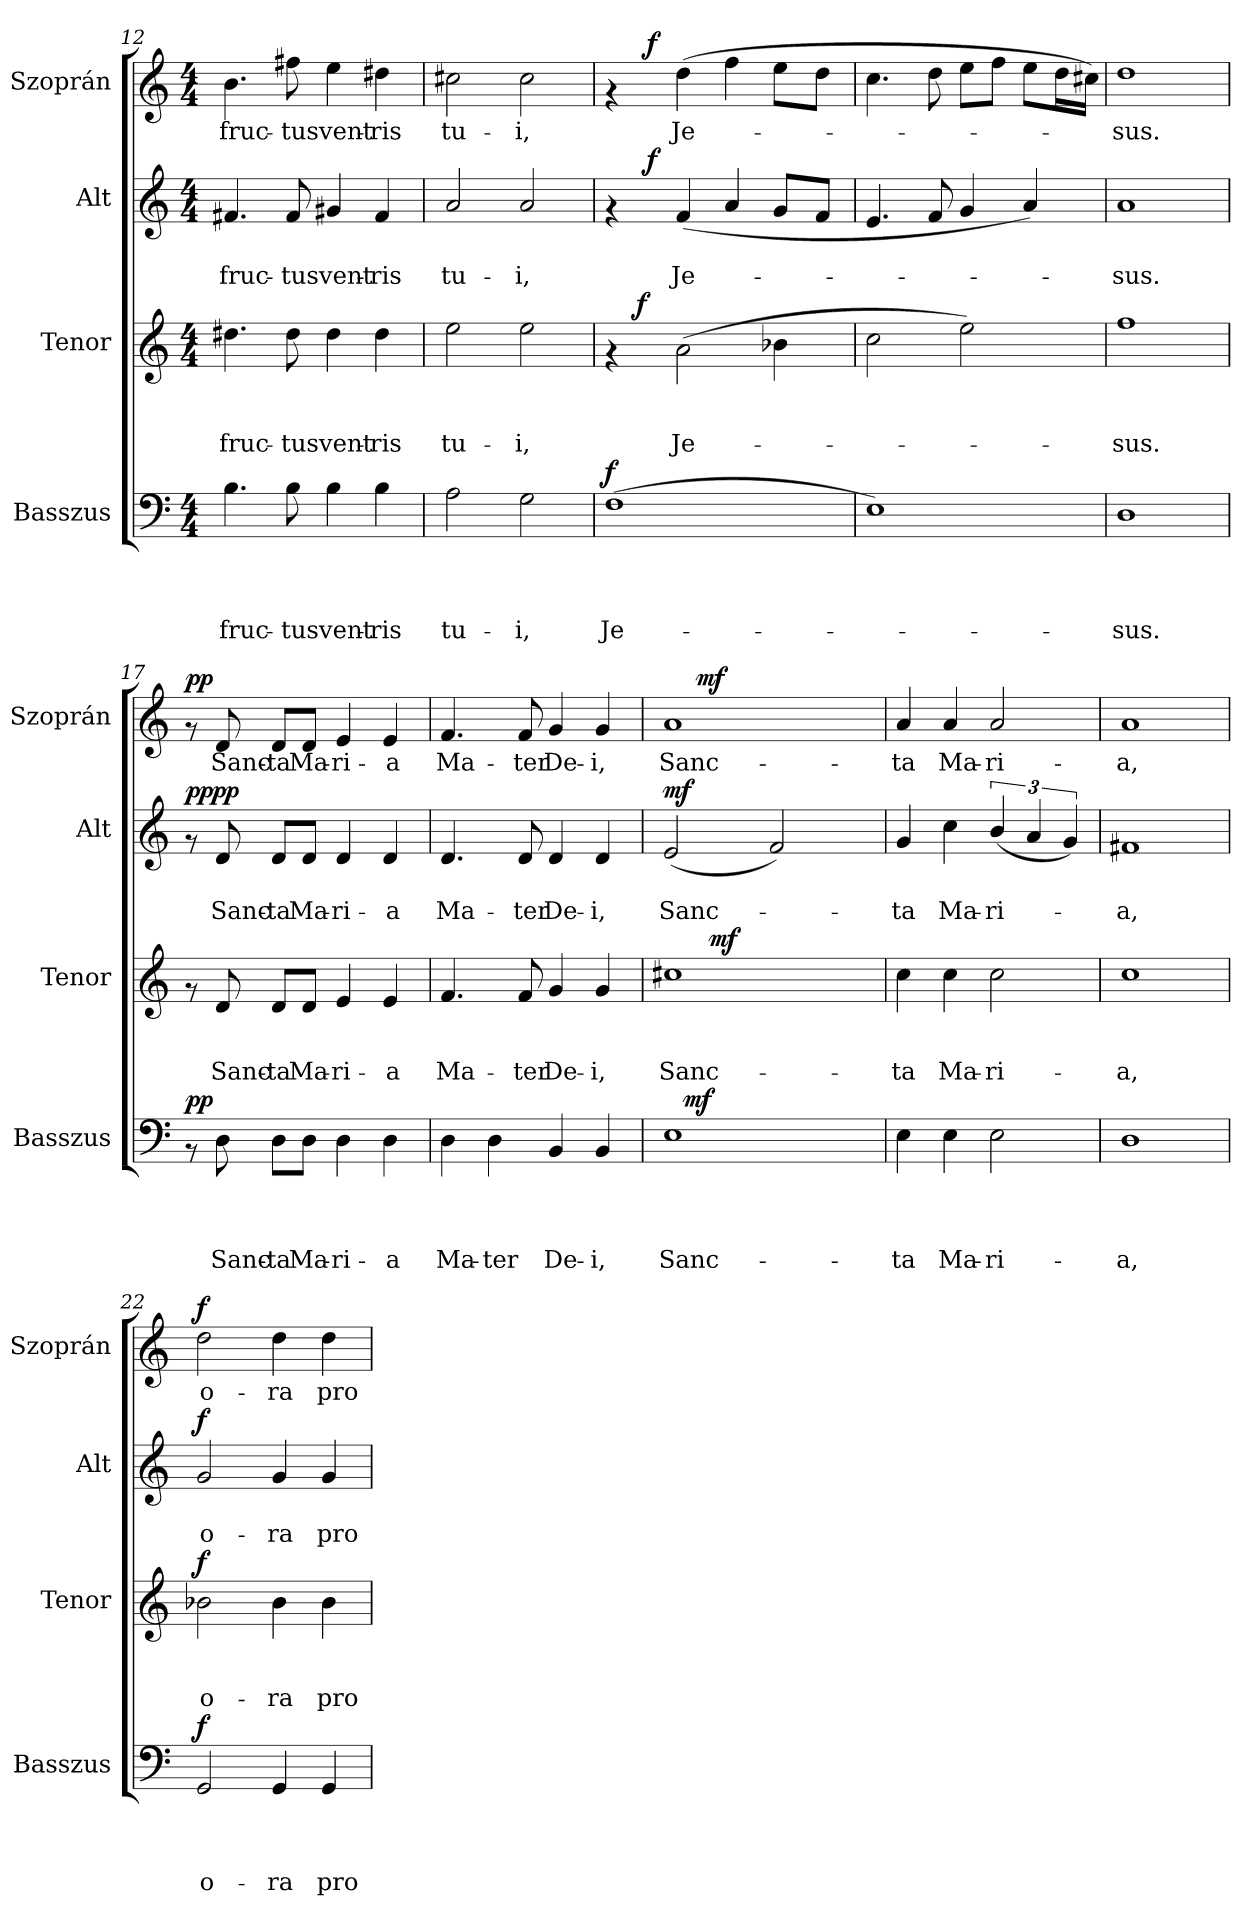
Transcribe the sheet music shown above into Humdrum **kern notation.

**kern	**text	**text	**text	**text	**dynam	**kern	**text	**text	**text	**dynam	**kern	**text	**text	**dynam	**kern	**text	**dynam
*part4	*part4	*part4	*part4	*part4	*part4	*part3	*part3	*part3	*part3	*part3	*part2	*part2	*part2	*part2	*part1	*part1	*part1
*staff4	*staff4	*staff4	*staff4	*staff4	*staff4	*staff3	*staff3	*staff3	*staff3	*staff3	*staff2	*staff2	*staff2	*staff2	*staff1	*staff1	*staff1
*I"Basszus	*	*	*	*	*	*I"Tenor	*	*	*	*	*I"Alt	*	*	*	*I"Szoprán	*	*
*I'Basszus	*	*	*	*	*	*I'Tenor	*	*	*	*	*I'Alt	*	*	*	*I'Szoprán	*	*
*clefF4	*	*	*	*	*	*clefG2	*	*	*	*	*clefG2	*	*	*	*clefG2	*	*
*k[]	*	*	*	*	*	*k[]	*	*	*	*	*k[]	*	*	*	*k[]	*	*
*C:	*	*	*	*	*	*C:	*	*	*	*	*C:	*	*	*	*C:	*	*
*M4/4	*	*	*	*	*	*M4/4	*	*	*	*	*M4/4	*	*	*	*M4/4	*	*
=12	=12	=12	=12	=12	=12	=12	=12	=12	=12	=12	=12	=12	=12	=12	=12	=12	=12
!	!	!	!	!LO:LY:b	!	!	!	!	!LO:LY:b	!	!	!	!LO:LY:b	!	!	!LO:LY:b	!
4.B\	.	.	.	fruc-	.	4.dd#X\	.	.	fruc-	.	4.f#X/	.	fruc-	.	4.b\	fruc-	.
!	!	!	!	!LO:LY:b	!	!	!	!	!LO:LY:b	!	!	!	!LO:LY:b	!	!	!LO:LY:b	!
8B\	.	.	.	-tusvent-	.	8dd#\	.	.	-tusvent-	.	8f#/	.	-tusvent-	.	8ff#X\	-tusvent-	.
4B\	.	.	.	.	.	4dd#\	.	.	.	.	4g#X/	.	.	.	4ee\	.	.
!	!	!	!	!LO:LY:b	!	!	!	!	!LO:LY:b	!	!	!	!LO:LY:b	!	!	!LO:LY:b	!
4B\	.	.	.	-ris	.	4dd#\	.	.	-ris	.	4f#/	.	-ris	.	4dd#X\	-ris	.
!!LO:PB:g=z
=13	=13	=13	=13	=13	=13	=13	=13	=13	=13	=13	=13	=13	=13	=13	=13	=13	=13
!	!	!	!	!LO:LY:b	!	!	!	!	!LO:LY:b	!	!	!	!LO:LY:b	!	!	!LO:LY:b	!
2A\	.	.	.	tu-	.	2ee\	.	.	tu-	.	2a/	.	tu-	.	2cc#X\	tu-	.
!	!	!	!	!LO:LY:b	!	!	!	!	!LO:LY:b	!	!	!	!LO:LY:b	!	!	!LO:LY:b	!
2G\	.	.	.	-i,	.	2ee\	.	.	-i,	.	2a/	.	-i,	.	2cc#\	-i,	.
=14	=14	=14	=14	=14	=14	=14	=14	=14	=14	=14	=14	=14	=14	=14	=14	=14	=14
!	!	!	!	!LO:LY:b	!LO:DY:a	!	!	!	!	!	!	!	!	!	!	!	!
*	*	*	*	*	*	*^	*	*	*	*	*^	*	*	*	*^	*	*
(>1F	.	.	.	Je-	f	4rf	8ryy	.	.	.	.	4rf	12..ryy	.	.	.	4rf	12..ryy	.	.
!	!	!	!	!	!	!	!	!	!	!	!LO:DY:a	!	!	!	!	!	!	!	!	!
.	.	.	.	.	.	.	2..ryy	.	.	.	f	.	.	.	.	.	.	.	.	.
!	!	!	!	!	!	!	!	!	!	!	!	!	!	!	!	!LO:DY:a	!	!	!	!LO:DY:a
.	.	.	.	.	.	.	.	.	.	.	.	.	3%2ryy	.	.	f	.	3%2ryy	.	f
!	!	!	!	!	!	!	!	!	!	!LO:LY:b	!	!	!	!	!LO:LY:b	!	!	!	!LO:LY:b	!
.	.	.	.	.	.	(>2a\	.	.	.	Je-	.	(<4f/	.	.	Je-	.	(>4dd\	.	Je-	.
.	.	.	.	.	.	.	.	.	.	.	.	4a/	.	.	.	.	4ff\	.	.	.
.	.	.	.	.	.	4b-X\	.	.	.	.	.	8g/L	.	.	.	.	8ee\L	.	.	.
.	.	.	.	.	.	.	.	.	.	.	.	.	6ryy	.	.	.	.	6ryy	.	.
.	.	.	.	.	.	.	.	.	.	.	.	8f/J	.	.	.	.	8dd\J	.	.	.
.	.	.	.	.	.	.	.	.	.	.	.	.	48ryy	.	.	.	.	48ryy	.	.
*	*	*	*	*	*	*v	*v	*	*	*	*	*	*	*	*	*	*v	*v	*	*
*	*	*	*	*	*	*	*	*	*	*	*v	*v	*	*	*	*	*	*
=15	=15	=15	=15	=15	=15	=15	=15	=15	=15	=15	=15	=15	=15	=15	=15	=15	=15
1E)	.	.	.	.	.	2cc\	.	.	.	.	4.e/	.	.	.	4.cc\	.	.
.	.	.	.	.	.	.	.	.	.	.	8f/	.	.	.	8dd\	.	.
.	.	.	.	.	.	2ee\)	.	.	.	.	4g/	.	.	.	8ee\L	.	.
.	.	.	.	.	.	.	.	.	.	.	.	.	.	.	8ff\J	.	.
.	.	.	.	.	.	.	.	.	.	.	4a/)	.	.	.	8ee\L	.	.
.	.	.	.	.	.	.	.	.	.	.	.	.	.	.	16dd\L	.	.
.	.	.	.	.	.	.	.	.	.	.	.	.	.	.	16cc#X\JJ)	.	.
=16	=16	=16	=16	=16	=16	=16	=16	=16	=16	=16	=16	=16	=16	=16	=16	=16	=16
!	!	!	!	!LO:LY:b	!	!	!	!	!LO:LY:b	!	!	!	!LO:LY:b	!	!	!LO:LY:b	!
1D	.	.	.	-sus.	.	1ff	.	.	-sus.	.	1a	.	-sus.	.	1dd	-sus.	.
=17	=17	=17	=17	=17	=17	=17	=17	=17	=17	=17	=17	=17	=17	=17	=17	=17	=17
!	!	!	!	!	!LO:DY:a	!	!	!	!	!	!	!	!	!LO:DY:a	!	!	!
!	!	!	!	!	!	!	!	!	!	!	!	!	!	!LO:DY:n=1:b	!	!	!LO:DY:a
8rAA	.	.	.	.	pp	8rf	.	.	.	.	8rf	.	.	pp pp	8rf	.	pp
!	!	!	!	!LO:LY:b	!	!	!	!	!LO:LY:b	!	!	!	!LO:LY:b	!	!	!LO:LY:b	!
8D\	.	.	.	Sanc-	.	8d/	.	.	Sanc-	.	8d/	.	Sanc-	.	8d/	Sanc-	.
!	!	!	!	!LO:LY:b	!	!	!	!	!LO:LY:b	!	!	!	!LO:LY:b	!	!	!LO:LY:b	!
8D\L	.	.	.	-ta	.	8d/L	.	.	-ta	.	8d/L	.	-ta	.	8d/L	-ta	.
!	!	!	!	!LO:LY:b	!	!	!	!	!LO:LY:b	!	!	!	!LO:LY:b	!	!	!LO:LY:b	!
8D\J	.	.	.	Ma-	.	8d/J	.	.	Ma-	.	8d/J	.	Ma-	.	8d/J	Ma-	.
!	!	!	!	!LO:LY:b	!	!	!	!	!LO:LY:b	!	!	!	!LO:LY:b	!	!	!LO:LY:b	!
4D\	.	.	.	-ri-	.	4e/	.	.	-ri-	.	4d/	.	-ri-	.	4e/	-ri-	.
!	!	!	!	!LO:LY:b	!	!	!	!	!LO:LY:b	!	!	!	!LO:LY:b	!	!	!LO:LY:b	!
4D\	.	.	.	-a	.	4e/	.	.	-a	.	4d/	.	-a	.	4e/	-a	.
=18	=18	=18	=18	=18	=18	=18	=18	=18	=18	=18	=18	=18	=18	=18	=18	=18	=18
!	!	!	!	!LO:LY:b	!	!	!	!	!LO:LY:b	!	!	!	!LO:LY:b	!	!	!LO:LY:b	!
4D\	.	.	.	Ma-	.	4.f/	.	.	Ma-	.	4.d/	.	Ma-	.	4.f/	Ma-	.
!	!	!	!	!LO:LY:b	!	!	!	!	!	!	!	!	!	!	!	!	!
4D\	.	.	.	-ter	.	.	.	.	.	.	.	.	.	.	.	.	.
!	!	!	!	!	!	!	!	!	!LO:LY:b	!	!	!	!LO:LY:b	!	!	!LO:LY:b	!
.	.	.	.	.	.	8f/	.	.	-ter	.	8d/	.	-ter	.	8f/	-ter	.
!	!	!	!	!LO:LY:b	!	!	!	!	!LO:LY:b	!	!	!	!LO:LY:b	!	!	!LO:LY:b	!
4BB/	.	.	.	De-	.	4g/	.	.	De-	.	4d/	.	De-	.	4g/	De-	.
!	!	!	!	!LO:LY:b	!	!	!	!	!LO:LY:b	!	!	!	!LO:LY:b	!	!	!LO:LY:b	!
4BB/	.	.	.	-i,	.	4g/	.	.	-i,	.	4d/	.	-i,	.	4g/	-i,	.
!!LO:PB:g=z
=19	=19	=19	=19	=19	=19	=19	=19	=19	=19	=19	=19	=19	=19	=19	=19	=19	=19
!	!	!	!	!LO:LY:b	!	!	!	!	!LO:LY:b	!	!	!	!LO:LY:b	!LO:DY:a	!	!LO:LY:b	!
*^	*	*	*	*	*	*^	*	*	*	*	*	*	*	*	*^	*	*
1E	16ryy	.	.	.	Sanc-	.	1cc#X	8ryy	.	.	Sanc-	.	(<2e/	.	Sanc-	mf	1a	16.ryy	Sanc-	.
!	!	!	!	!	!	!LO:DY:a	!	!	!	!	!	!	!	!	!	!	!	!	!	!
.	2...ryy	.	.	.	.	mf	.	.	.	.	.	.	.	.	.	.	.	.	.	.
!	!	!	!	!	!	!	!	!	!	!	!	!	!	!	!	!	!	!	!	!LO:DY:a
.	.	.	.	.	.	.	.	.	.	.	.	.	.	.	.	.	.	2ryy	.	mf
!	!	!	!	!	!	!	!	!	!	!	!	!LO:DY:a	!	!	!	!	!	!	!	!
.	.	.	.	.	.	.	.	2..ryy	.	.	.	mf	.	.	.	.	.	.	.	.
.	.	.	.	.	.	.	.	.	.	.	.	.	2f/)	.	.	.	.	.	.	.
.	.	.	.	.	.	.	.	.	.	.	.	.	.	.	.	.	.	4ryy	.	.
.	.	.	.	.	.	.	.	.	.	.	.	.	.	.	.	.	.	8ryy	.	.
.	.	.	.	.	.	.	.	.	.	.	.	.	.	.	.	.	.	32ryy	.	.
=20	=20	=20	=20	=20	=20	=20	=20	=20	=20	=20	=20	=20	=20	=20	=20	=20	=20	=20	=20	=20
!	!	!	!	!	!LO:LY:b	!	!	!	!	!	!LO:LY:b	!	!	!	!LO:LY:b	!	!	!	!LO:LY:b	!
*v	*v	*	*	*	*	*	*	*	*	*	*	*	*	*	*	*	*v	*v	*	*
*	*	*	*	*	*	*v	*v	*	*	*	*	*	*	*	*	*	*	*
4E\	.	.	.	-ta	.	4cc\	.	.	-ta	.	4g/	.	-ta	.	4a/	-ta	.
!	!	!	!	!LO:LY:b	!	!	!	!	!LO:LY:b	!	!	!	!LO:LY:b	!	!	!LO:LY:b	!
4E\	.	.	.	Ma-	.	4cc\	.	.	Ma-	.	4cc\	.	Ma-	.	4a/	Ma-	.
!	!	!	!	!LO:LY:b	!	!	!	!	!LO:LY:b	!	!	!	!LO:LY:b	!	!	!LO:LY:b	!
2E\	.	.	.	-ri-	.	2cc\	.	.	-ri-	.	(<6b/	.	-ri-	.	2a/	-ri-	.
.	.	.	.	.	.	.	.	.	.	.	6a/	.	.	.	.	.	.
.	.	.	.	.	.	.	.	.	.	.	6g/)	.	.	.	.	.	.
=21	=21	=21	=21	=21	=21	=21	=21	=21	=21	=21	=21	=21	=21	=21	=21	=21	=21
!	!	!	!	!LO:LY:b	!	!	!	!	!LO:LY:b	!	!	!	!LO:LY:b	!	!	!LO:LY:b	!
1D	.	.	.	-a,	.	1cc	.	.	-a,	.	1f#X	.	-a,	.	1a	-a,	.
=22	=22	=22	=22	=22	=22	=22	=22	=22	=22	=22	=22	=22	=22	=22	=22	=22	=22
!	!	!	!	!LO:LY:b	!LO:DY:a	!	!	!	!LO:LY:b	!LO:DY:a	!	!	!LO:LY:b	!LO:DY:a	!	!LO:LY:b	!LO:DY:a
2GG/	.	.	.	o-	f	2b-X\	.	.	o-	f	2g/	.	o-	f	2dd\	o-	f
!	!	!	!	!LO:LY:b	!	!	!	!	!LO:LY:b	!	!	!	!LO:LY:b	!	!	!LO:LY:b	!
4GG/	.	.	.	-ra	.	4b-\	.	.	-ra	.	4g/	.	-ra	.	4dd\	-ra	.
!	!	!	!	!LO:LY:b	!	!	!	!	!LO:LY:b	!	!	!	!LO:LY:b	!	!	!LO:LY:b	!
4GG/	.	.	.	pro	.	4b-\	.	.	pro	.	4g/	.	pro	.	4dd\	pro	.
=	=	=	=	=	=	=	=	=	=	=	=	=	=	=	=	=	=
*-	*-	*-	*-	*-	*-	*-	*-	*-	*-	*-	*-	*-	*-	*-	*-	*-	*-
